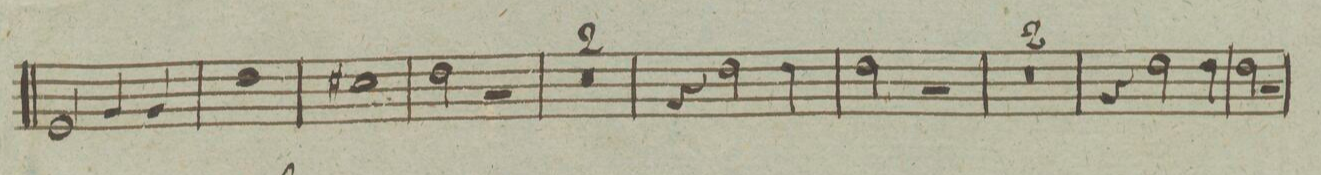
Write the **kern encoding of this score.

**kern	**dynam
*I"Corno Secundo in F.	*
*clefG2	*
*k[]	*
*met(c|)	*
*M2/2	*
2A/	.
4c/	.
4c/	.
=63	=63
1g/	.
=64	=64
1f#X/	.
=65	=65
2g\	.
2r	.
=66	=66
0r	.
=67	=67
=68	=68
4r	.
2g\	.
4g\	.
=69	=69
2g\	.
2r	.
=70	=70
0r	.
=71	=71
=72	=72
4r	.
2g\	.
4g\	.
=73	=73
2g\	.
2r	.
=74	=74
*-	*-
